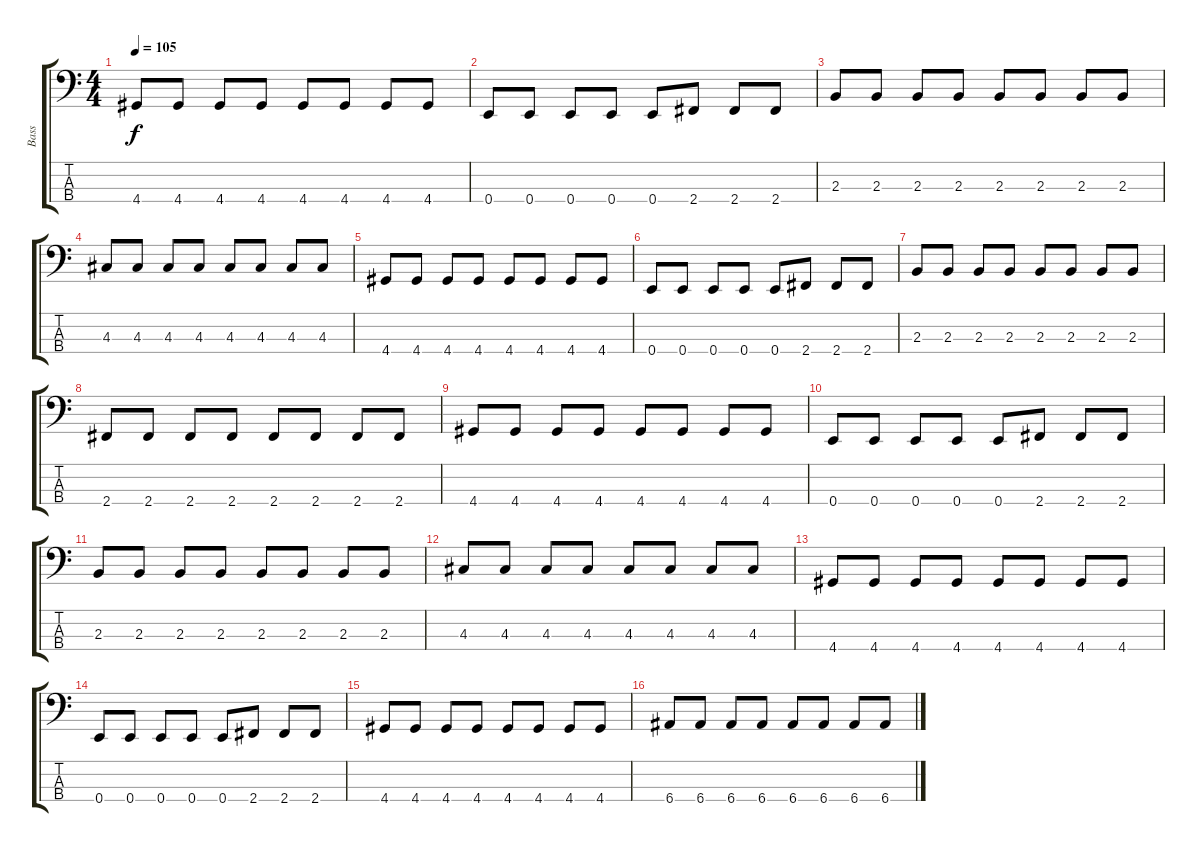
\track ("Bass" "Bass") {instrument electricbassfinger}
\staff {score tabs}
\tuning (G2 D2 A1 E1) {hide}
\ts (4 4)
\tempo 105
\clef f4
\ks c
4.4.8{dy f} 4.4.8 4.4.8 4.4.8 4.4.8 4.4.8 4.4.8 4.4.8 |
0.4.8 0.4.8 0.4.8 0.4.8 0.4.8 2.4.8 2.4.8 2.4.8 |
2.3.8 2.3.8 2.3.8 2.3.8 2.3.8 2.3.8 2.3.8 2.3.8 |
4.3.8 4.3.8 4.3.8 4.3.8 4.3.8 4.3.8 4.3.8 4.3.8 |
4.4.8 4.4.8 4.4.8 4.4.8 4.4.8 4.4.8 4.4.8 4.4.8 |
0.4.8 0.4.8 0.4.8 0.4.8 0.4.8 2.4.8 2.4.8 2.4.8 |
2.3.8 2.3.8 2.3.8 2.3.8 2.3.8 2.3.8 2.3.8 2.3.8 |
2.4.8 2.4.8 2.4.8 2.4.8 2.4.8 2.4.8 2.4.8 2.4.8 |
4.4.8 4.4.8 4.4.8 4.4.8 4.4.8 4.4.8 4.4.8 4.4.8 |
0.4.8 0.4.8 0.4.8 0.4.8 0.4.8 2.4.8 2.4.8 2.4.8 |
2.3.8 2.3.8 2.3.8 2.3.8 2.3.8 2.3.8 2.3.8 2.3.8 |
4.3.8 4.3.8 4.3.8 4.3.8 4.3.8 4.3.8 4.3.8 4.3.8 |
4.4.8 4.4.8 4.4.8 4.4.8 4.4.8 4.4.8 4.4.8 4.4.8 |
0.4.8 0.4.8 0.4.8 0.4.8 0.4.8 2.4.8 2.4.8 2.4.8 |
4.4.8 4.4.8 4.4.8 4.4.8 4.4.8 4.4.8 4.4.8 4.4.8 |
6.4.8 6.4.8 6.4.8 6.4.8 6.4.8 6.4.8 6.4.8 6.4.8
